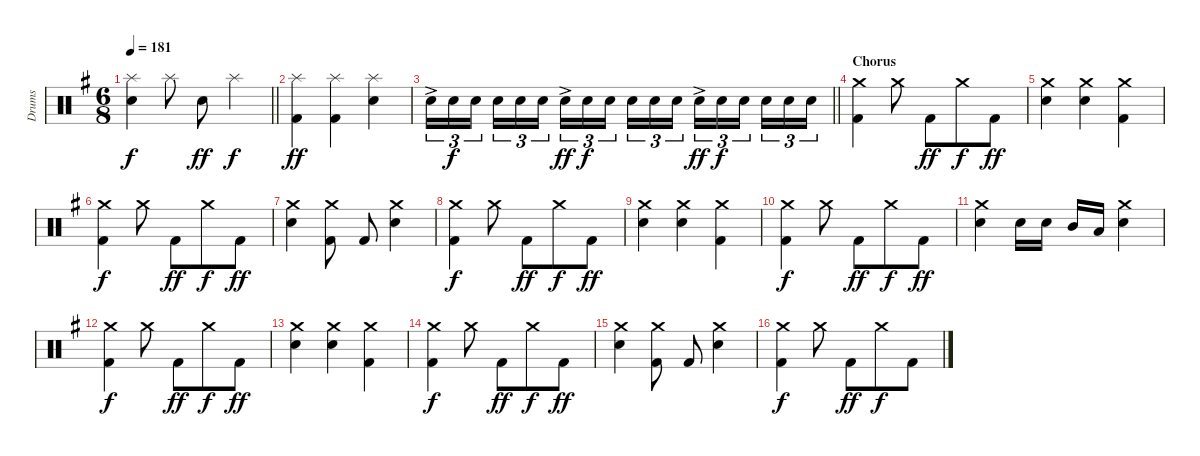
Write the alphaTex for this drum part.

\track ("Drums" "Drums") {instrument percussion}
\staff {score}
\articulation defaults
\ts (6 8)
\tempo 181
\clef neutral
\barLineRight lightlight
\ks eminor
("Splash (hit)" "Electric Snare (hit)").4{dy f} "Splash (hit)".8 "Electric Snare (hit)".8{dy ff} "Splash (hit)".4{dy f} |
("Splash (hit)" "Kick (hit) 2").4{dy ff} ("Splash (hit)" "Kick (hit) 2").4 ("Splash (hit)" "Electric Snare (hit)").4 |
\barLineRight lightlight "Electric Snare (hit)"{ac}.16{tu (3 2)} "Electric Snare (hit)".16{tu (3 2) dy f} "Electric Snare (hit)".16{tu (3 2) beam splitsecondary} "Electric Snare (hit)".16{tu (3 2)} "Electric Snare (hit)".16{tu (3 2)} "Electric Snare (hit)".16{tu (3 2) beam splitsecondary} "Electric Snare (hit)"{ac}.16{tu (3 2) dy ff} "Electric Snare (hit)".16{tu (3 2) dy f} "Electric Snare (hit)".16{tu (3 2)} "Electric Snare (hit)".16{tu (3 2)} "Electric Snare (hit)".16{tu (3 2)} "Electric Snare (hit)".16{tu (3 2) beam splitsecondary} "Electric Snare (hit)"{ac}.16{tu (3 2) dy ff} "Electric Snare (hit)".16{tu (3 2) dy f} "Electric Snare (hit)".16{tu (3 2) beam splitsecondary} "Electric Snare (hit)".16{tu (3 2)} "Electric Snare (hit)".16{tu (3 2)} "Electric Snare (hit)".16{tu (3 2)}
|
\section ("" "Chorus")
("Crash medium (hit)" "Kick (hit) 2").4 "Crash medium (hit)".8 "Kick (hit) 2".8{dy ff} "Crash medium (hit)".8{dy f} "Kick (hit) 2".8{dy ff} |
("Crash medium (hit)" "Electric Snare (hit)").4 ("Crash medium (hit)" "Electric Snare (hit)").4 ("Crash medium (hit)" "Kick (hit) 2").4 |
("Crash medium (hit)" "Kick (hit) 2").4{dy f} "Crash medium (hit)".8 "Kick (hit) 2".8{dy ff} "Crash medium (hit)".8{dy f} "Kick (hit) 2".8{dy ff} |
("Crash medium (hit)" "Electric Snare (hit)").4 ("Crash medium (hit)" "Kick (hit) 2").8 "Kick (hit) 2".8 ("Crash medium (hit)" "Electric Snare (hit)").4 |
("Crash medium (hit)" "Kick (hit) 2").4{dy f} "Crash medium (hit)".8 "Kick (hit) 2".8{dy ff} "Crash medium (hit)".8{dy f} "Kick (hit) 2".8{dy ff} |
("Crash medium (hit)" "Electric Snare (hit)").4 ("Crash medium (hit)" "Electric Snare (hit)").4 ("Crash medium (hit)" "Kick (hit) 2").4 |
("Crash medium (hit)" "Kick (hit) 2").4{dy f} "Crash medium (hit)".8 "Kick (hit) 2".8{dy ff} "Crash medium (hit)".8{dy f} "Kick (hit) 2".8{dy ff} |
("Crash medium (hit)" "Electric Snare (hit)").4 "Electric Snare (hit)".16 "Electric Snare (hit)".16 "Mid Tom (hit)".16 "Low Tom (hit)".16 ("Crash medium (hit)" "Electric Snare (hit)").4 |
("Crash medium (hit)" "Kick (hit) 2").4{dy f} "Crash medium (hit)".8 "Kick (hit) 2".8{dy ff} "Crash medium (hit)".8{dy f} "Kick (hit) 2".8{dy ff} |
("Crash medium (hit)" "Electric Snare (hit)").4 ("Crash medium (hit)" "Electric Snare (hit)").4 ("Crash medium (hit)" "Kick (hit) 2").4 |
("Crash medium (hit)" "Kick (hit) 2").4{dy f} "Crash medium (hit)".8 "Kick (hit) 2".8{dy ff} "Crash medium (hit)".8{dy f} "Kick (hit) 2".8{dy ff} |
("Crash medium (hit)" "Electric Snare (hit)").4 ("Crash medium (hit)" "Kick (hit) 2").8 "Kick (hit) 2".8 ("Crash medium (hit)" "Electric Snare (hit)").4 |
("Crash medium (hit)" "Kick (hit) 2").4{dy f} "Crash medium (hit)".8 "Kick (hit) 2".8{dy ff} "Crash medium (hit)".8{dy f} "Kick (hit) 2".8
